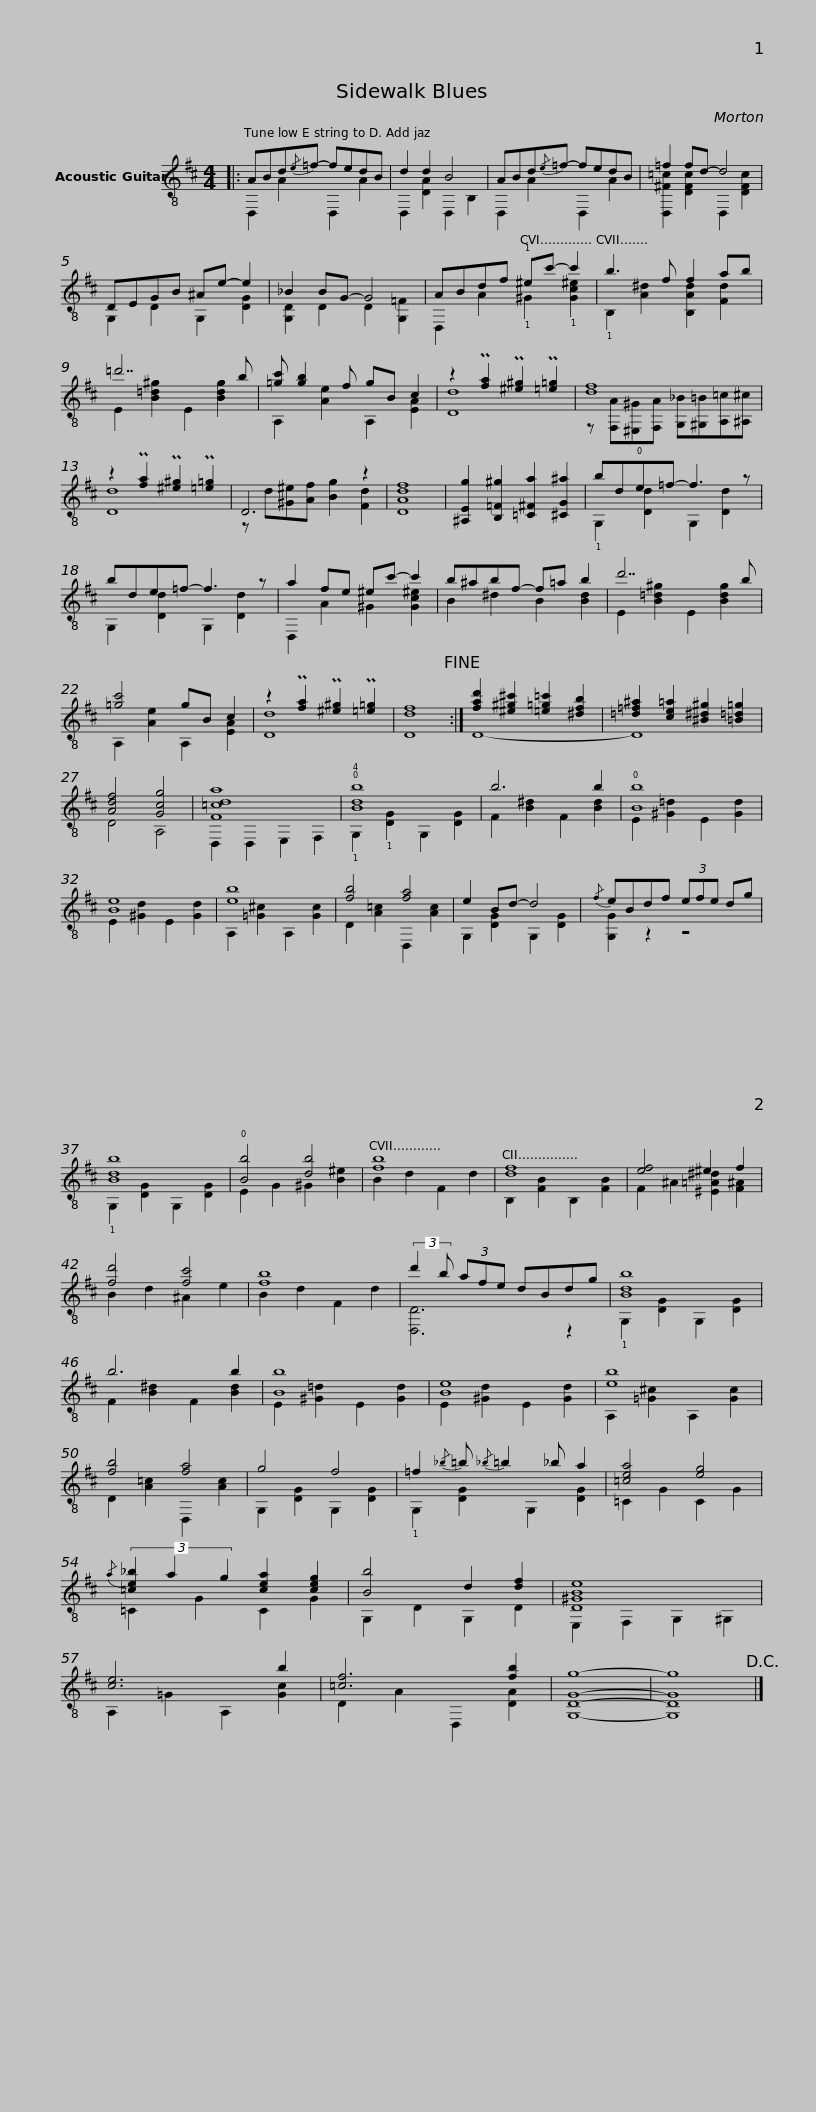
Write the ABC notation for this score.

X:1
%%score ( 1 2 )
L:1/8
M:4/4
I:linebreak $
K:D
V:1 treble-8
V:2 treble-8
V:1
|: ABd{/e}=f- fedB | d2 d2 B4 | ABd{/e}=f- fedB | =f2 fd- d4 | DEGB ^Ae- e2 | %5
 _B2 BG- G4 |$ ABdf !1!^ec'- c'2 | b3 f f2 ab | =d'7 b | [=gc'] [gb]2 f gB c2 | %10
 z2 P[fa]2 P[^e^g]2 P[=e=g]2 | [df]8 |$ z2 P[fa]2 P[^e^g]2 P[=e=g]2 | D6 z2 | [Adf]8 | %15
 [^A,Eg]2 [B,=F^g]2 [=C^Fa]2 [^CG^a]2 | bd!0!e=f- f3 z | bde=f- f3 z | a2 fe ^ec'- c'2 |$ b^abf- f=a b2 | %20
 d'7 b | [=gc']4 gB c2 | z2 P[fa]2 P[^e^g]2 P[=e=g]2 | [Ddf]8!fine! :| [fad']2 [^e^g^c']2 [=e=g=c']2 [^dfb]2 |$ %25
 [=d=f^a]2 [ce=a]2 [^B^d^g]2 [=B=d=g]2 | [Adf]4 [Gcg]4 | [F=cda]8 | !0!!4![Bdb]8 | b6 b2 | %30
 !0![Bb]8 | [Be]8 |$ [eb]8 | [fb]4 [fa]4 | e2 Bd- d4 | %35
{/f} eBdf (3efe dg | [Bdb]8 | !0![Bb]4 [db]4 | [fb]8 | [df]8 |$ %40
 [ef]4 ^e2 f2 | [fd']4 [fc']4 | [fb]8 | (3:2:2d'2 b (3afe dBdg | [Bdb]8 | %45
 b6 b2 | [Bb]8 |$ [Be]8 | [eb]8 | [fb]4 [fa]4 | %50
 g4 f4 | =f2{/_b} =b{/_b} =b2 _b a2 | [=cea]4 [eg]4 |{/a} (3[=ce_b]2 a2 g2 [cea]2 [ceg]2 |$ [Bb]4 d2 [df]2 | %55
 [D^GBe]8 | [ce]6 b2 | [=cf]6 [fb]2 | [DGg]8- | [DGg]8!D.C.! |] %60
V:2
|: D,2 A2 D,2 A2 | D,2 [DA]2 D,2 B,2 | D,2 A2 D,2 A2 | [D,^F=c]2 [DFc]2 D,2 [DFc]2 | G,2 D2 G,2 [DG]2 | %5
 [G,D]2 D2 D2 [G,=F]2 |$ D,2 A2 !1!^G2 !1![Gc^e]2 | !1!B,2 [A^d]2 [B,Ad]2 [Fd]2 | E2 [B=d^g]2 E2 [Bdg]2 | A,2 [Ae]2 A,2 [EA]2 | %10
 [Dd]8 | z [F,A][^E,^G][F,A] [G,_B][^G,=B][A,=c][^A,^c] |$ [Dd]8 | z d[^G^e][Af] [Bg]2 [Fd]2 | D8 | %15
 x8 | !1!G,2 [Dd]2 G,2 [Dd]2 | G,2 [Dd]2 G,2 [Dd]2 | D,2 A2 ^G2 [Gc^e]2 |$ B2 ^d2 B2 [Bd]2 | %20
 E2 [B=d^g]2 E2 [Bdg]2 | A,2 [Ae]2 A,2 [EA]2 | [Dd]8 | x8 :| D8- |$ %25
 D8 | D4 A,4 | D,2 D,2 E,2 F,2 | !1!G,2 !1![DG]2 G,2 [DG]2 | F2 [B^d]2 F2 [Bd]2 | %30
 E2 [^G=d]2 E2 [Gd]2 | E2 [^Gd]2 E2 [Gd]2 |$ A,2 [=G^c]2 A,2 [Gc]2 | D2 [A=c]2 D,2 [Ac]2 | G,2 [DG]2 G,2 [DG]2 | %35
 [G,G]2 z2 z4 | !1!G,2 [DG]2 G,2 [DG]2 | E2 G2 ^G2 [B^e]2 | B2 d2 F2 d2 | B,2 [FB]2 B,2 [FB]2 |$ %40
 F2 ^A2 [^E=A^d]2 [F^A]2 | B2 d2 ^A2 e2 | B2 d2 F2 d2 | [D,D]6 z2 | !1!G,2 [DG]2 G,2 [DG]2 | %45
 F2 [B^d]2 F2 [Bd]2 | E2 [^G=d]2 E2 [Gd]2 |$ E2 [^Gd]2 E2 [Gd]2 | A,2 [=G^c]2 A,2 [Gc]2 | D2 [A=c]2 D,2 [Ac]2 | %50
 G,2 [DG]2 G,2 [DG]2 | !1!G,2 [DG]2 G,2 [DG]2 | =C2 G2 C2 G2 | =C2 G2 C2 G2 |$ G,2 D2 G,2 D2 | %55
 E,2 F,2 G,2 ^G,2 | A,2 =G2 A,2 [Gc]2 | D2 A2 D,2 [DA]2 | G,8- | G,8 |] %60
